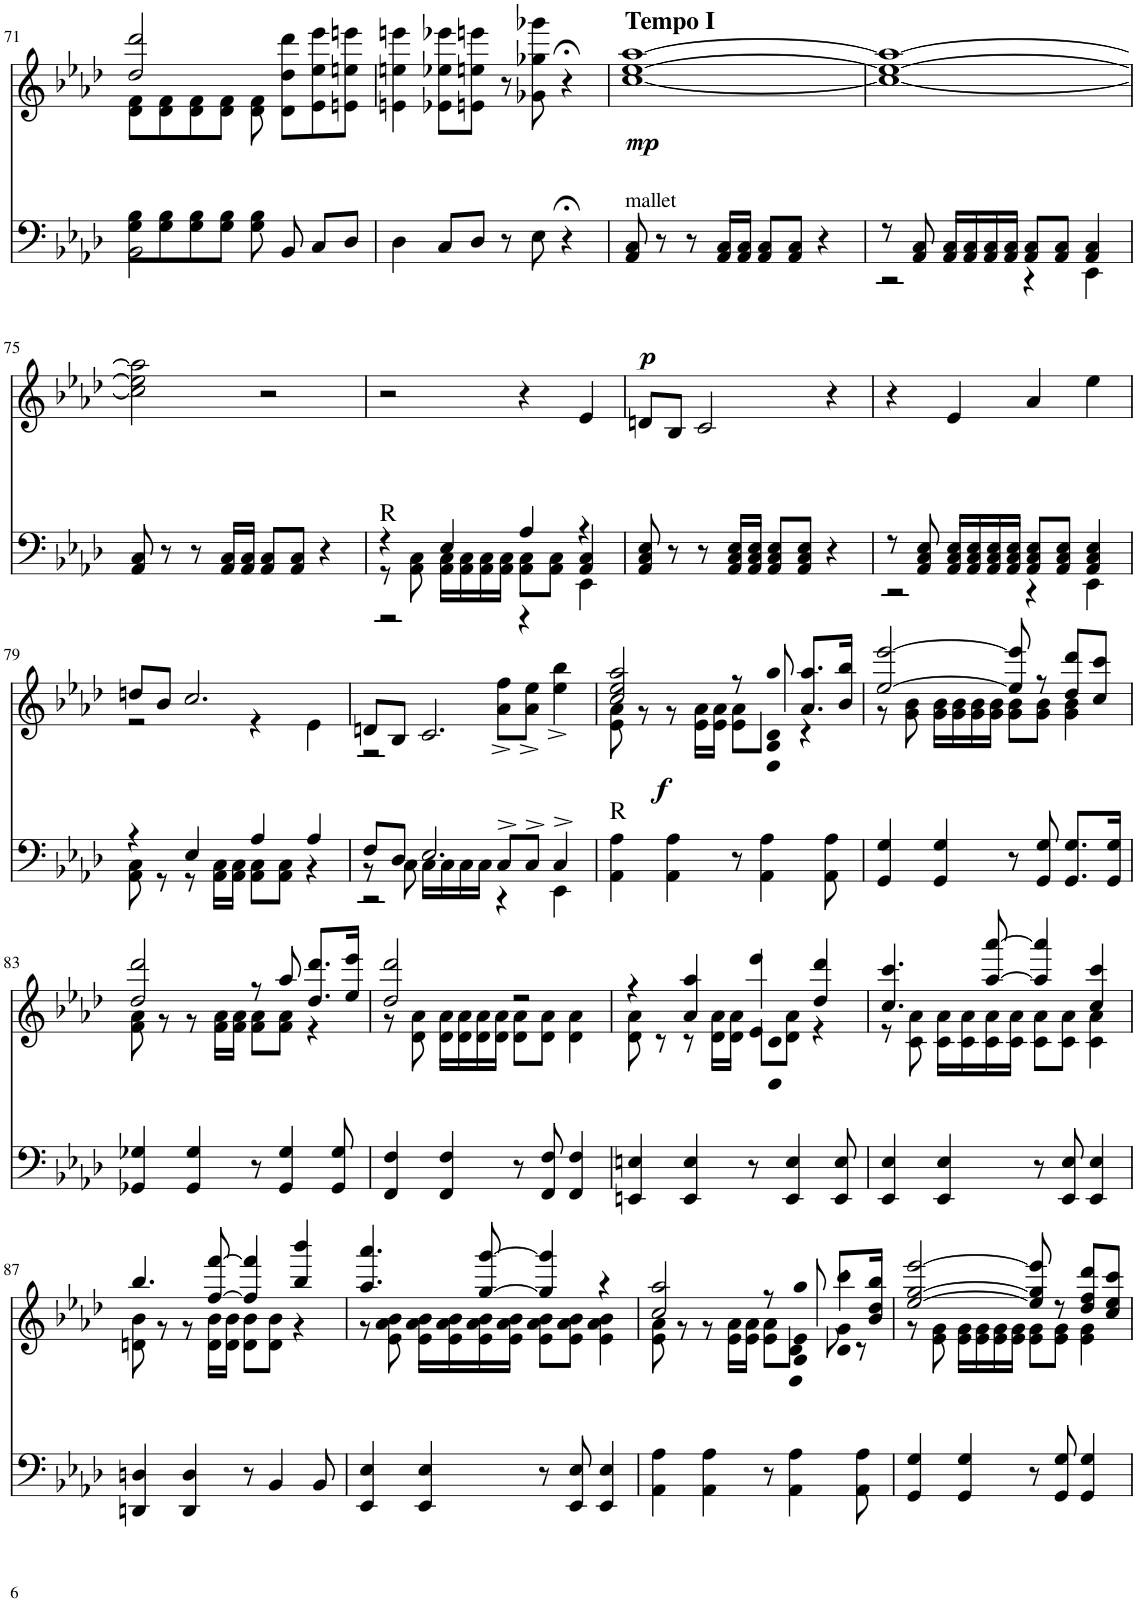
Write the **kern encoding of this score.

**kern	**dynam	**kern	**dynam
*part2	*part2	*part1	*part1
*staff2	*staff2	*staff1	*staff1
*I"Low Hand Bells	*	*I"High Hand Bells	*
!!LO:PB:g=z
*clefF4	*	*clefG2	*
*k[b-e-a-d-]	*	*k[b-e-a-d-]	*
*M4/4	*	*M4/4	*
=71	=71	=71	=71
*^	*	*^	*
2BB-\	8G\ 8B-\L	.	2dd-/ 2ddd-/	8d-\ 8f\L	.
.	8G\ 8B-\	.	.	8d-\ 8f\	.
.	8G\ 8B-\	.	.	8d-\ 8f\	.
.	8G\ 8B-\J	.	.	8d-\ 8f\J	.
8G\ 8B-\	2ryy	.	8d-\ 8f\	2ryy	.
8BB-/	.	.	8d-\ 8dd-\ 8ddd-\L	.	.
8C/L	.	.	8e-\ 8ee-\ 8eee-\	.	.
8D-/J	.	.	8en\ 8een\ 8eeen\J	.	.
*v	*v	*	*	*	*
*	*	*v	*v	*
=72	=72	=72	=72
4D-\	.	4en\ 4een\ 4eeen\	.
8C/L	.	8e-X\ 8ee-X\ 8eee-X\L	.
8D-/J	.	8en\ 8een\ 8eeen\J	.
8r	.	8r	.
8E-\	.	8g-X\ 8gg-X\ 8ggg-X\	.
4r;<	.	4r;<	.
=73	=73	=73	=73
!	!	!LO:TX:a:B:t=Tempo I	!
!LO:TX:a:t=mallet	!	!	!
!	!LO:DY:b	!	!LO:DY:b
8AA-/ 8C/	p	[1cc [1ee- [1aa-	mp
8r	.	.	.
8r	.	.	.
16AA-/ 16C/LL	.	.	.
16AA-/ 16C/JJ	.	.	.
8AA-/ 8C/L	.	.	.
8AA-/ 8C/J	.	.	.
4r	.	.	.
=74	=74	=74	=74
*^	*	*	*
8r	2r	.	1cc_ 1ee-_ 1aa-_	.
8AA-/ 8C/	.	.	.	.
16AA-/ 16C/LL	.	.	.	.
16AA-/ 16C/	.	.	.	.
16AA-/ 16C/	.	.	.	.
16AA-/ 16C/JJ	.	.	.	.
8AA-/ 8C/L	4r	.	.	.
8AA-/ 8C/J	.	.	.	.
4AA-/ 4C/	4EE-\	.	.	.
*v	*v	*	*	*
!!LO:LB:g=z
=75	=75	=75	=75
8AA-/ 8C/	.	2cc\] 2ee-\] 2aa-\]	.
8r	.	.	.
8r	.	.	.
16AA-/ 16C/LL	.	.	.
16AA-/ 16C/JJ	.	.	.
8AA-/ 8C/L	.	2r	.
8AA-/ 8C/J	.	.	.
4r	.	.	.
=76	=76	=76	=76
*^	*	*	*
*	*^	*	*	*
!LO:TX:a:t=R	!	!	!	!	!
4r	8r	2r	.	2r	.
.	8AA-\ 8C\	.	.	.	.
4E-/	16AA-\ 16C\LL	.	.	.	.
.	16AA-\ 16C\	.	.	.	.
.	16AA-\ 16C\	.	.	.	.
.	16AA-\ 16C\JJ	.	.	.	.
4A-/	8AA-\ 8C\L	4r	.	4r	.
.	8AA-\ 8C\J	.	.	.	.
4r	4AA-/ 4C/	4EE-\	.	4e-/	.
*v	*v	*v	*	*	*
=77	=77	=77	=77
8AA-/ 8C/ 8E-/	.	8dn/L	.
8r	.	8B-/J	.
8r	.	2c/	.
16AA-/ 16C/ 16E-/LL	.	.	.
16AA-/ 16C/ 16E-/JJ	.	.	.
8AA-/ 8C/ 8E-/L	.	.	.
8AA-/ 8C/ 8E-/J	.	.	.
4r	.	4r	.
=78	=78	=78	=78
*^	*	*	*
8r	2r	.	4r	.
8AA-/ 8C/ 8E-/	.	.	.	.
16AA-/ 16C/ 16E-/LL	.	.	4e-/	.
16AA-/ 16C/ 16E-/	.	.	.	.
16AA-/ 16C/ 16E-/	.	.	.	.
16AA-/ 16C/ 16E-/JJ	.	.	.	.
8AA-/ 8C/ 8E-/L	4r	.	4a-/	.
8AA-/ 8C/ 8E-/J	.	.	.	.
4AA-/ 4C/ 4E-/	4EE-\	.	4ee-\	.
!!LO:LB:g=z
=79	=79	=79	=79	=79
*	*	*	*^	*
4r	8AA-\ 8C\	.	8ddn/L	2r	.
.	8r	.	8b-/J	.	.
4E-/	8r	.	2.cc/	.	.
.	16AA-\ 16C\LL	.	.	.	.
.	16AA-\ 16C\JJ	.	.	.	.
4A-/	8AA-\ 8C\L	.	.	4r	.
.	8AA-\ 8C\J	.	.	.	.
4A-/	4r	.	.	4e-\	.
=80	=80	=80	=80	=80	=80
*	*^	*	*	*	*
8F/L	8r	2r	.	8dn/L	2r	.
8D-/J	8C\	.	.	8B-/J	.	.
2.E-/	16C\LL	.	.	2.c/	.	.
.	16C\	.	.	.	.	.
.	16C\	.	.	.	.	.
.	16C\JJ	.	.	.	.	.
!	!	!	!	!	!	!LO:DY:b
.	8C^/L	4r	.	.	8a-\^ 8ff\^L	f
.	8C^/J	.	.	.	8a-\^ 8ee-\^J	.
.	4C^/	4EE-\	.	.	4ee-\^ 4bb-\^	.
=81	=81	=81	=81	=81	=81	=81
!LO:TX:a:t=R	!	!	!	!	!	!
*v	*v	*v	*	*	*	*
4AA-\ 4A-\	.	2cc/ 2ee-/ 2aa-/	8e-\ 8a-\	.
.	.	.	8r	.
4AA-\ 4A-\	.	.	8r	.
.	.	.	16e-\ 16a-\LL	.
.	.	.	16e-\ 16a-\JJ	.
8r	.	8r	8e-\ 8a-\L	.
4AA-\ 4A-\	.	8g/ 8gg/	8e-\ 8a-\J	.
.	.	8.a-/ 8.aa-/L	4r	.
8AA-\ 8A-\	.	.	.	.
.	.	16b-/ 16bb-/Jk	.	.
=82	=82	=82	=82	=82
4GG/ 4G/	.	[2ee-/ [2eee-/	8r	.
.	.	.	8g\ 8b-\	.
4GG/ 4G/	.	.	16g\ 16b-\LL	.
.	.	.	16g\ 16b-\	.
.	.	.	16g\ 16b-\	.
.	.	.	16g\ 16b-\JJ	.
8r	.	8ee-/] 8eee-/]	8g\ 8b-\L	.
8GG/ 8G/	.	8r	8g\ 8b-\J	.
8.GG/ 8.G/L	.	8dd-/ 8ddd-/L	4g\ 4b-\	.
.	.	8cc/ 8ccc/J	.	.
16GG/ 16G/Jk	.	.	.	.
!!LO:LB:g=z	!!
=83	=83	=83	=83	=83
4GG-X/ 4G-X/	.	2dd-/ 2ddd-/	8f\ 8a-\	.
.	.	.	8r	.
4GG-/ 4G-/	.	.	8r	.
.	.	.	16f\ 16a-\LL	.
.	.	.	16f\ 16a-\JJ	.
8r	.	8r	8f\ 8a-\L	.
4GG-/ 4G-/	.	8aa-/	8f\ 8a-\J	.
.	.	8.dd-/ 8.ddd-/L	4r	.
8GG-/ 8G-/	.	.	.	.
.	.	16ee-/ 16eee-/Jk	.	.
=84	=84	=84	=84	=84
4FF/ 4F/	.	2dd-/ 2ddd-/	8r	.
.	.	.	8d-\ 8a-\	.
4FF/ 4F/	.	.	16d-\ 16a-\LL	.
.	.	.	16d-\ 16a-\	.
.	.	.	16d-\ 16a-\	.
.	.	.	16d-\ 16a-\JJ	.
8r	.	2r	8d-\ 8a-\L	.
8FF/ 8F/	.	.	8d-\ 8a-\J	.
4FF/ 4F/	.	.	4d-\ 4a-\	.
=85	=85	=85	=85	=85
4EEn/ 4En/	.	4r	8d-\ 8a-\	.
.	.	.	8r	.
4EE/ 4E/	.	4a-/ 4aa-/	8r	.
.	.	.	16d-\ 16a-\LL	.
.	.	.	16d-\ 16a-\JJ	.
8r	.	4b-/ 4bb-/	8d-\ 8a-\L	.
4EE/ 4E/	.	.	8d-\ 8a-\J	.
.	.	4dd-/ 4ddd-/	4r	.
8EE/ 8E/	.	.	.	.
=86	=86	=86	=86	=86
4EE-/ 4E-/	.	4.cc/ 4.ccc/	8r	.
.	.	.	8c\ 8a-\	.
4EE-/ 4E-/	.	.	16c\ 16a-\LL	.
.	.	.	16c\ 16a-\	.
.	.	[8aa-/ [8aaa-/	16c\ 16a-\	.
.	.	.	16c\ 16a-\JJ	.
8r	.	4aa-/] 4aaa-/]	8c\ 8a-\L	.
8EE-/ 8E-/	.	.	8c\ 8a-\J	.
4EE-/ 4E-/	.	4cc/ 4ccc/	4c\ 4a-\	.
!!LO:LB:g=z	!!
=87	=87	=87	=87	=87
4DDn/ 4Dn/	.	4.bb-/	8dn\ 8b-\	.
.	.	.	8r	.
4DD/ 4D/	.	.	8r	.
.	.	[8ff/ [8fff/	16d\ 16b-\LL	.
.	.	.	16d\ 16b-\JJ	.
8r	.	4ff/] 4fff/]	8d\ 8b-\L	.
4BB-/	.	.	8d\ 8b-\J	.
.	.	4bb-/ 4bbb-/	4r	.
8BB-/	.	.	.	.
=88	=88	=88	=88	=88
4EE-/ 4E-/	.	4.aa-/ 4.aaa-/	8r	.
.	.	.	8e-\ 8a-\ 8b-\	.
4EE-/ 4E-/	.	.	16e-\ 16a-\ 16b-\LL	.
.	.	.	16e-\ 16a-\ 16b-\	.
.	.	[8gg/ [8ggg/	16e-\ 16a-\ 16b-\	.
.	.	.	16e-\ 16a-\ 16b-\JJ	.
8r	.	4gg/] 4ggg/]	8e-\ 8a-\ 8b-\L	.
8EE-/ 8E-/	.	.	8e-\ 8a-\ 8b-\J	.
4EE-/ 4E-/	.	4r	4e-\ 4a-\ 4b-\	.
=89	=89	=89	=89	=89
4AA-\ 4A-\	.	2cc/ 2aa-/	8e-\ 8a-\	.
.	.	.	8r	.
4AA-\ 4A-\	.	.	8r	.
.	.	.	16e-\ 16a-\LL	.
.	.	.	16e-\ 16a-\JJ	.
8r	.	8r	8e-\ 8a-\L	.
4AA-\ 4A-\	.	8g/ 8b-/ 8gg/	8e-\ 8a-\J	.
.	.	8.cc/ 8.aa-/L	8a-\	.
8AA-\ 8A-\	.	.	8r	.
.	.	16b-/ 16dd-/ 16bb-/Jk	.	.
=90	=90	=90	=90	=90
4GG/ 4G/	.	[2ee-/ [2gg/ [2eee-/	8r	.
.	.	.	8e-\ 8g\	.
4GG/ 4G/	.	.	16e-\ 16g\LL	.
.	.	.	16e-\ 16g\	.
.	.	.	16e-\ 16g\	.
.	.	.	16e-\ 16g\JJ	.
8r	.	8ee-/] 8gg/] 8eee-/]	8e-\ 8g\L	.
8GG/ 8G/	.	8r	8e-\ 8g\J	.
4GG/ 4G/	.	8dd-/ 8ff/ 8ddd-/L	4e-\ 4g\	.
.	.	8cc/ 8ee-/ 8ccc/J	.	.
*	*	*v	*v	*
=	=	=	=
*-	*-	*-	*-
